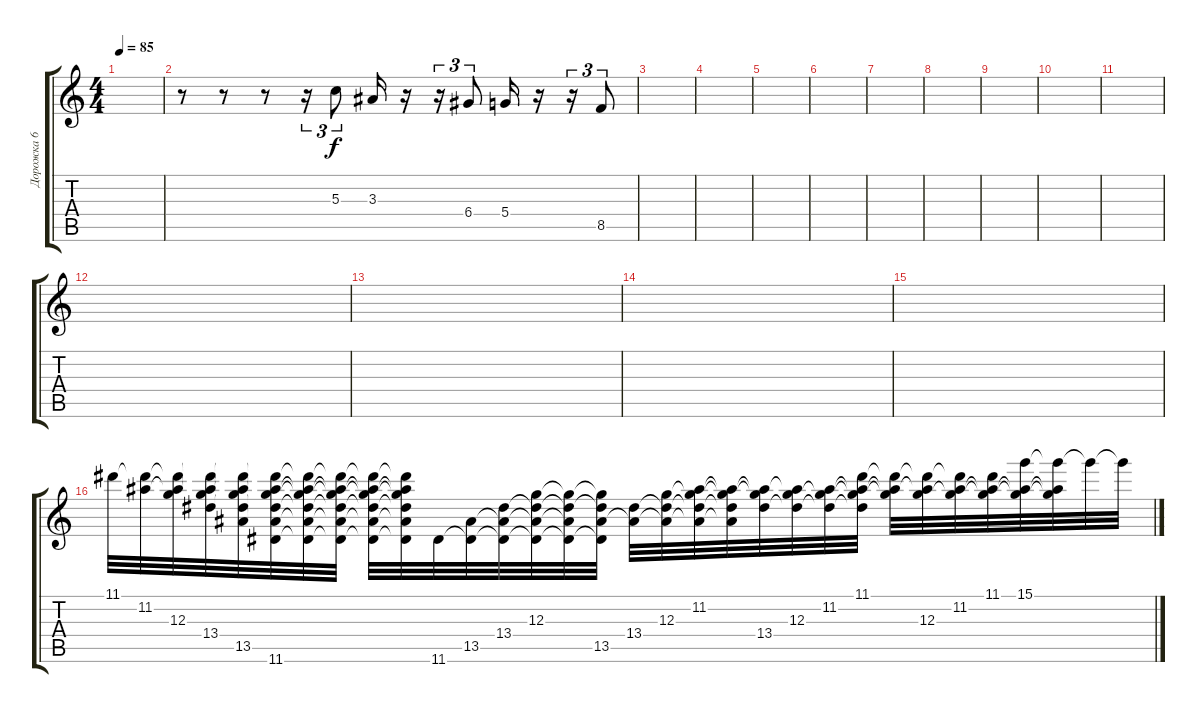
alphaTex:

\track ("Дорожка 6" "Дорожка 6") {instrument acousticguitarnylon}
\staff {score tabs}
\tuning (E4 B3 G3 D3 A2 E2) {hide}
\ts (4 4)
\tempo 85
\clef g2
\ks c
|
r.8 r.8 r.8 r.16{tu (3 2)} 5.3.8{tu (3 2)} 3.3.16 r.16 r.16{tu (3 2)} 6.4.8{tu (3 2)} 5.4.16 r.16 r.16{tu (3 2)} 8.5.8{tu (3 2)} |
|
|
|
|
|
|
|
|
|
|
|
|
|
11.1.32 (11.1{t} 11.2).32 (11.1{t} 11.2{t} 12.3).32 (11.1{t} 11.2{t} 12.3{t} 13.4).32 (11.1{t} 11.2{t} 12.3{t} 13.4{t} 13.5).32 (11.1{t} 11.2{t} 12.3{t} 13.4{t} 13.5{t} 11.6).32 (11.1{t} 11.2{t} 12.3{t} 13.4{t} 13.5{t} 11.6{t}).32 (11.1{t} 11.2{t} 12.3{t} 13.4{t} 13.5{t} 11.6{t}).32 (11.1{t} 11.2{t} 12.3{t} 13.4{t} 13.5{t} 11.6{t}).32 (11.1{t} 11.2{t} 12.3{t} 13.4{t} 13.5{t} 11.6{t}).32 11.6.32 (13.5 11.6{t}).32 (13.4 13.5{t} 11.6{t}).32 (12.3 13.4{t} 13.5{t} 11.6{t}).32 (12.3{t} 13.4{t} 13.5{t} 11.6{t}).32 (12.3{t} 13.4{t} 13.5 11.6{t}).32 (13.4 13.5{t}).32 (12.3 13.4{t} 13.5{t}).32 (11.2 12.3{t} 13.4{t} 13.5{t}).32 (11.2{t} 12.3{t} 13.4{t} 13.5{t}).32 (11.2{t} 12.3{t} 13.4).32 (11.2{t} 12.3 13.4{t}).32 (11.2 12.3{t} 13.4{t}).32 (11.1 11.2{t} 12.3{t} 13.4{t}).32 (11.1{t} 11.2{t} 12.3{t}).32 (11.1{t} 11.2{t} 12.3).32 (11.1{t} 11.2 12.3{t}).32 (11.1 11.2{t} 12.3{t}).32 (15.1 11.2{t} 12.3{t}).32 (15.1{t} 11.2{t} 12.3{t}).32 15.1{t}.32 15.1{t}.32
